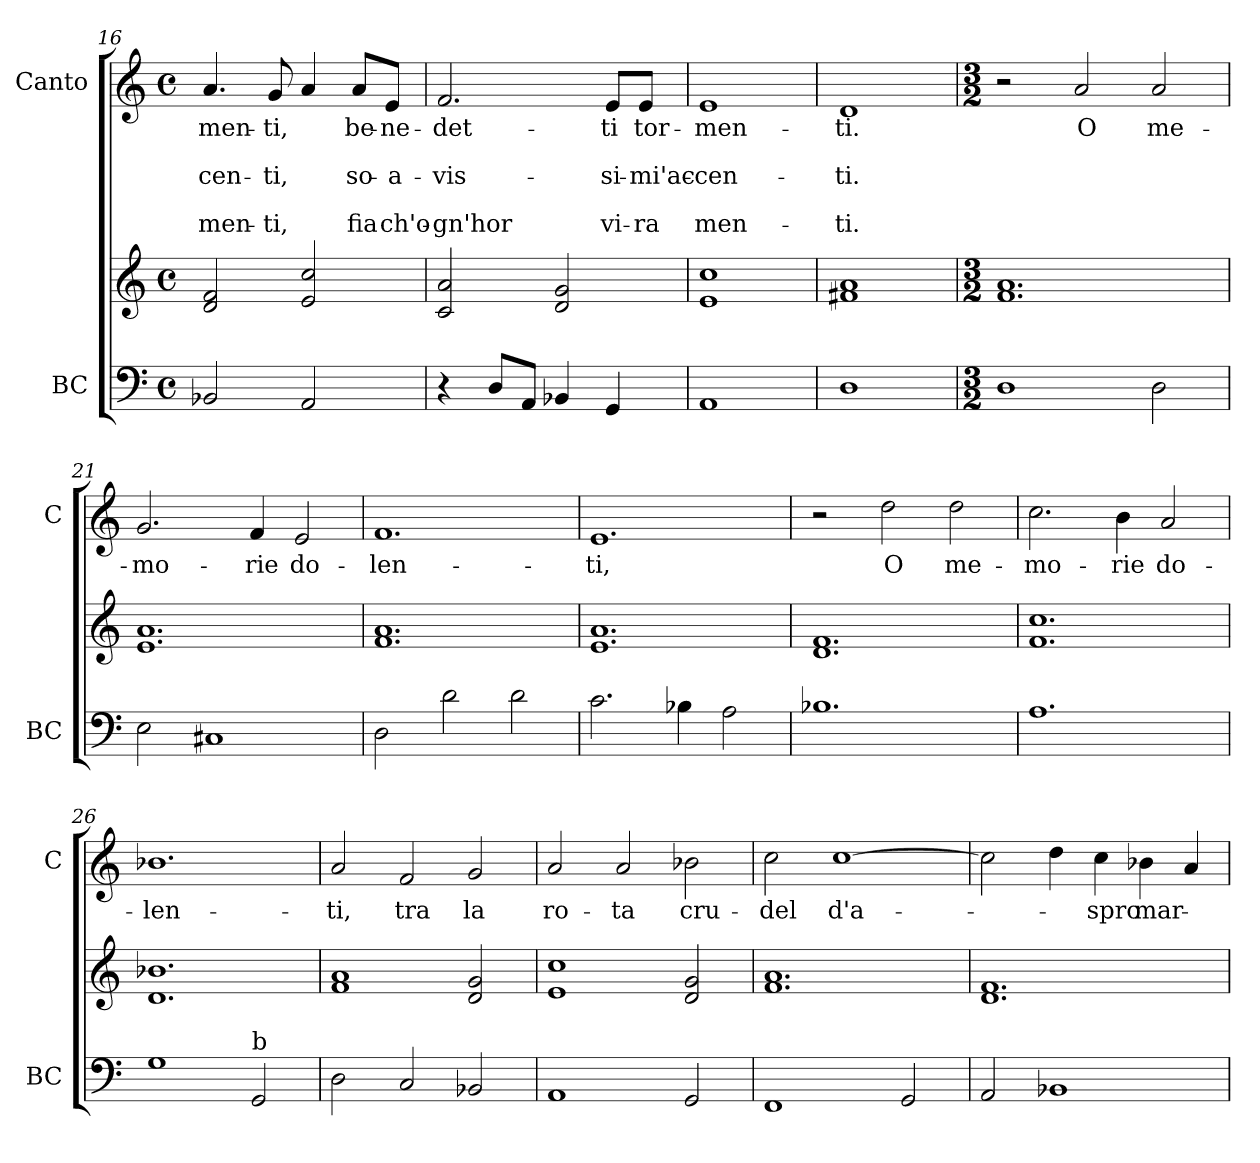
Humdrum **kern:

**kern	**kern	**kern	**text	**text	**text	**text	**text
*part2	*part2	*part1	*part1	*part1	*part1	*part1	*part1
*staff3	*staff2	*staff1	*staff1	*staff1	*staff1	*staff1	*staff1
*I"BC	*	*I"Canto	*	*	*	*	*
*I'BC	*	*I'C	*	*	*	*	*
*clefF4	*clefG2	*clefG2	*	*	*	*	*
*k[]	*k[]	*k[]	*	*	*	*	*
*C:	*C:	*C:	*	*	*	*	*
*M4/4	*M4/4	*M4/4	*	*	*	*	*
*met(c)	*met(c)	*met(c)	*	*	*	*	*
=16	=16	=16	=16	=16	=16	=16	=16
!	!	!	!LO:LY:b	!	!LO:LY:b	!	!LO:LY:b
2BB-X/	2d/ 2f/	4.a/	-men-	.	-cen-	.	-men-
!	!	!	!LO:LY:b	!	!LO:LY:b	!	!LO:LY:b
.	.	8g/	-ti,	.	-ti,	.	-ti,
2AA/	2e/ 2cc/	4a/	.	.	.	.	.
!	!	!	!LO:LY:b	!	!LO:LY:b	!	!LO:LY:b
.	.	8a/L	be-	.	so-	.	fia
!	!	!	!LO:LY:b	!	!LO:LY:b	!	!LO:LY:b
.	.	8e/J	-ne-	.	-a-	.	ch'o-
=17	=17	=17	=17	=17	=17	=17	=17
!	!	!	!LO:LY:b	!	!LO:LY:b	!	!LO:LY:b
4r	2c/ 2a/	2.f/	-det-	.	-vis-	.	-gn'hor
8D/L	.	.	.	.	.	.	.
8AA/J	.	.	.	.	.	.	.
4BB-X/	2d/ 2g/	.	.	.	.	.	.
!	!	!	!LO:LY:b	!	!LO:LY:b	!	!LO:LY:b
4GG/	.	8e/L	-ti	.	-si-	.	vi-
!	!	!	!LO:LY:b	!	!LO:LY:b	!	!LO:LY:b
.	.	8e/J	tor-	.	-mi'ac-	.	-ra
=18	=18	=18	=18	=18	=18	=18	=18
!	!	!	!LO:LY:b	!	!LO:LY:b	!	!LO:LY:b
1AA	1e 1cc	1e	-men-	.	-cen-	.	men-
=19	=19	=19	=19	=19	=19	=19	=19
!	!	!	!LO:LY:b	!	!LO:LY:b	!	!LO:LY:b
1D	1f#X 1a	1d	-ti.	.	-ti.	.	-ti.
!!LO:LB:g=z
=20	=20	=20	=20	=20	=20	=20	=20
*M3/2	*M3/2	*M3/2	*	*	*	*	*
1D	1.f 1.a	2r	.	.	.	.	.
!	!	!	!LO:LY:b	!	!	!	!
.	.	2a/	O	.	.	.	.
!	!	!	!LO:LY:b	!	!	!	!
2D\	.	2a/	me-	.	.	.	.
=21	=21	=21	=21	=21	=21	=21	=21
!	!	!	!LO:LY:b	!	!	!	!
2E\	1.e 1.a	2.g/	-mo-	.	.	.	.
1C#X	.	.	.	.	.	.	.
!	!	!	!LO:LY:b	!	!	!	!
.	.	4f/	-rie	.	.	.	.
!	!	!	!LO:LY:b	!	!	!	!
.	.	2e/	do-	.	.	.	.
=22	=22	=22	=22	=22	=22	=22	=22
!	!	!	!LO:LY:b	!	!	!	!
2D\	1.f 1.a	1.f	-len-	.	.	.	.
2d\	.	.	.	.	.	.	.
2d\	.	.	.	.	.	.	.
=23	=23	=23	=23	=23	=23	=23	=23
!	!	!	!LO:LY:b	!	!	!	!
2.c\	1.e 1.a	1.e	-ti,	.	.	.	.
4B-X\	.	.	.	.	.	.	.
2A\	.	.	.	.	.	.	.
=24	=24	=24	=24	=24	=24	=24	=24
1.B-X	1.d 1.f	2r	.	.	.	.	.
!	!	!	!LO:LY:b	!	!	!	!
.	.	2dd\	O	.	.	.	.
!	!	!	!LO:LY:b	!	!	!	!
.	.	2dd\	me-	.	.	.	.
=25	=25	=25	=25	=25	=25	=25	=25
!	!	!	!LO:LY:b	!	!	!	!
1.A	1.f 1.cc	2.cc\	-mo-	.	.	.	.
!	!	!	!LO:LY:b	!	!	!	!
.	.	4b\	-rie	.	.	.	.
!	!	!	!LO:LY:b	!	!	!	!
.	.	2a/	do-	.	.	.	.
!!LO:LB:g=z
=26	=26	=26	=26	=26	=26	=26	=26
!	!	!	!LO:LY:b	!	!	!	!
1G	1.d 1.b-X	1.b-X	-len-	.	.	.	.
!LO:TX:a:t=b	!	!	!	!	!	!	!
2GG/	.	.	.	.	.	.	.
=27	=27	=27	=27	=27	=27	=27	=27
!	!	!	!LO:LY:b	!	!	!	!
2D\	1f 1a	2a/	-ti,	.	.	.	.
!	!	!	!LO:LY:b	!	!	!	!
2C/	.	2f/	tra	.	.	.	.
!	!	!	!LO:LY:b	!	!	!	!
2BB-X/	2d/ 2g/	2g/	la	.	.	.	.
=28	=28	=28	=28	=28	=28	=28	=28
!	!	!	!LO:LY:b	!	!	!	!
1AA	1e 1cc	2a/	ro-	.	.	.	.
!	!	!	!LO:LY:b	!	!	!	!
.	.	2a/	-ta	.	.	.	.
!	!	!	!LO:LY:b	!	!	!	!
2GG/	2d/ 2g/	2b-X\	cru-	.	.	.	.
=29	=29	=29	=29	=29	=29	=29	=29
!	!	!	!LO:LY:b	!	!	!	!
1FF	1.f 1.a	2cc\	-del	.	.	.	.
!	!	!	!LO:LY:b	!	!	!	!
.	.	[1cc	d'a-	.	.	.	.
2GG/	.	.	.	.	.	.	.
=30	=30	=30	=30	=30	=30	=30	=30
2AA/	1.d 1.f	2cc\]	.	.	.	.	.
1BB-X	.	4dd\	.	.	.	.	.
!	!	!	!LO:LY:b	!	!	!	!
.	.	4cc\	-spro	.	.	.	.
!	!	!	!LO:LY:b	!	!	!	!
.	.	4b-X\	mar-	.	.	.	.
.	.	4a/	.	.	.	.	.
=	=	=	=	=	=	=	=
*-	*-	*-	*-	*-	*-	*-	*-
